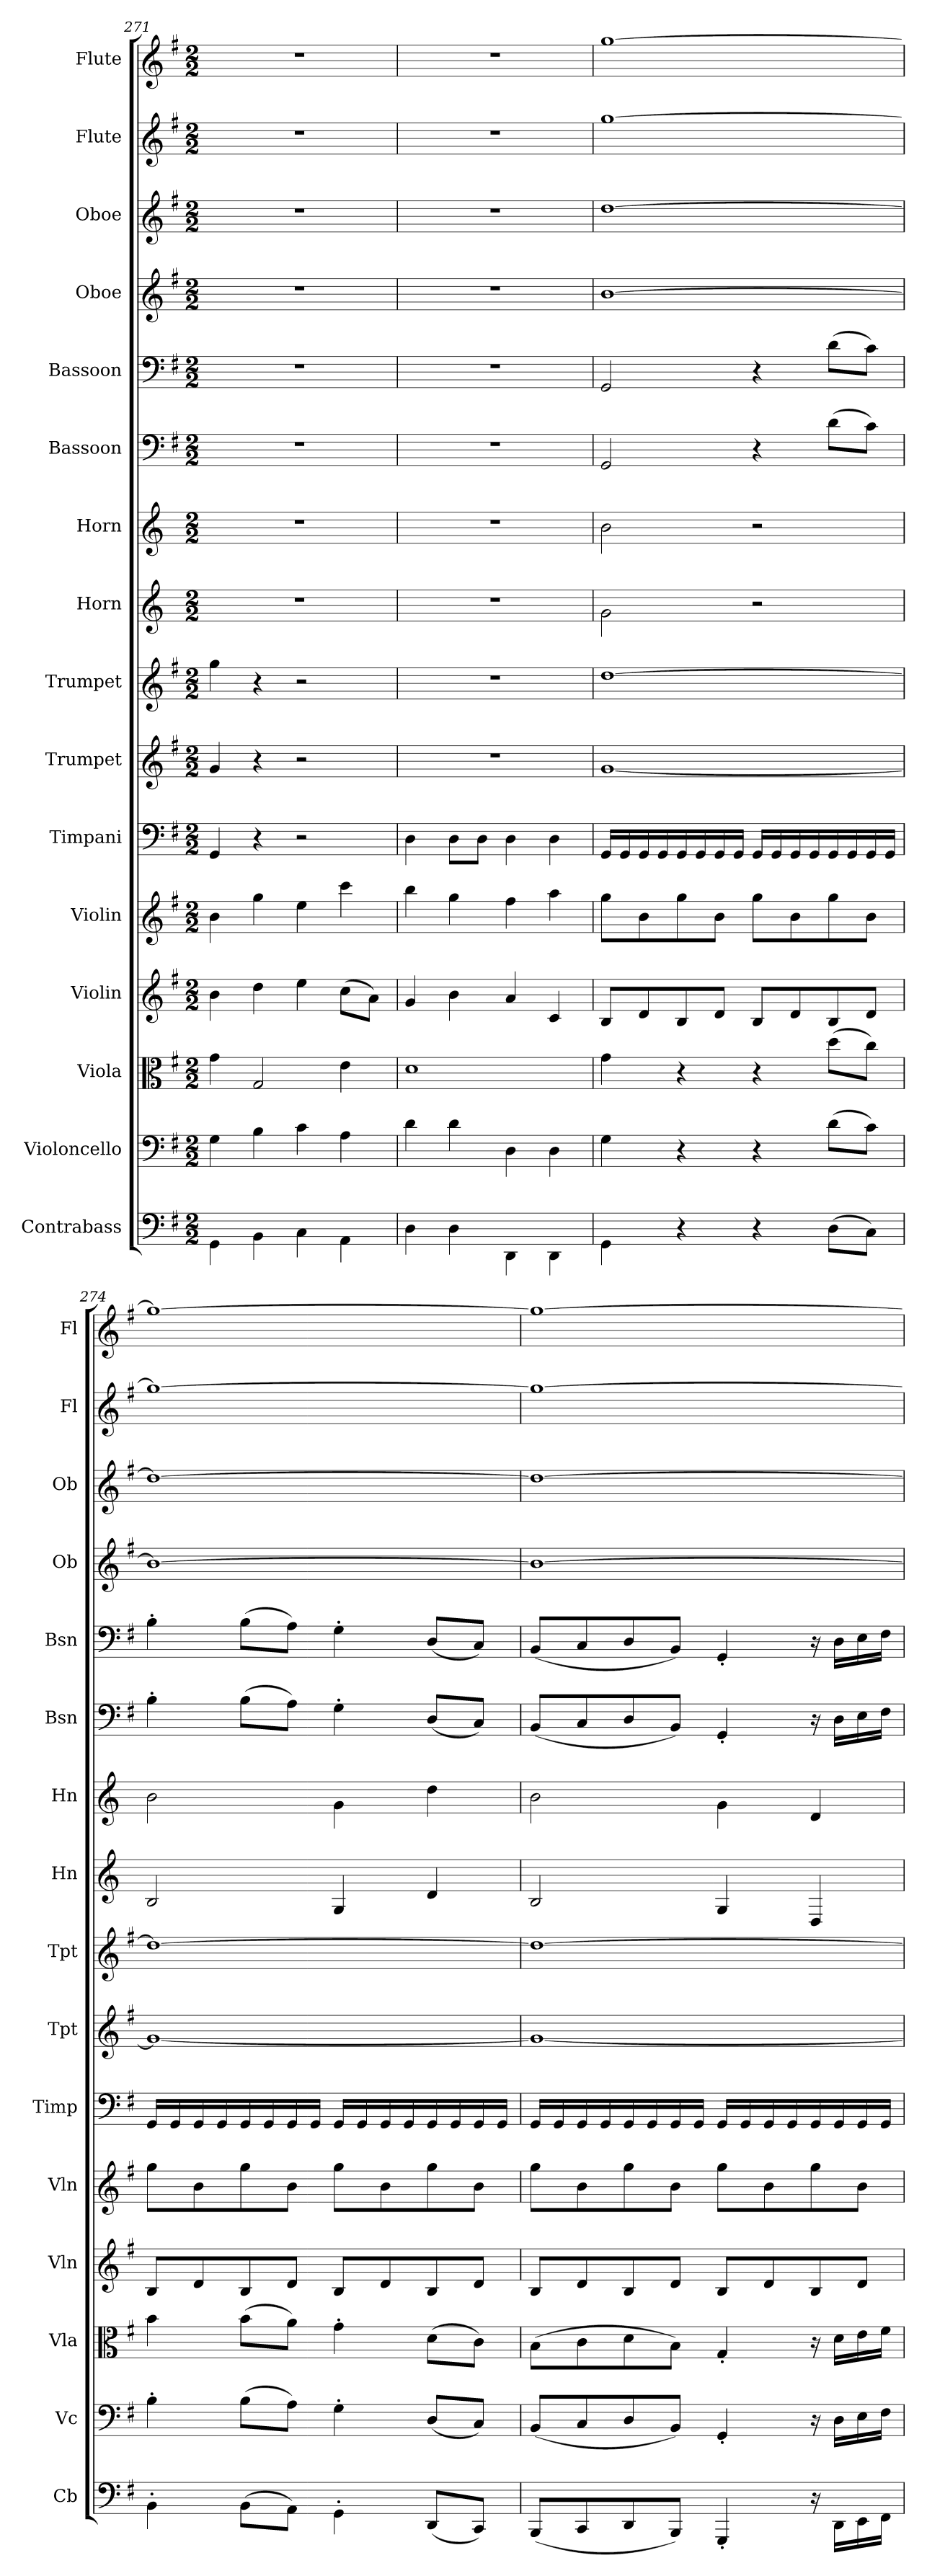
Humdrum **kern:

**kern	**kern	**kern	**kern	**kern	**kern	**kern	**kern	**kern	**kern	**kern	**kern	**kern	**kern	**kern	**kern
*part16	*part15	*part14	*part13	*part12	*part11	*part10	*part9	*part8	*part7	*part6	*part5	*part4	*part3	*part2	*part1
*staff16	*staff15	*staff14	*staff13	*staff12	*staff11	*staff10	*staff9	*staff8	*staff7	*staff6	*staff5	*staff4	*staff3	*staff2	*staff1
*I"Contrabass	*I"Violoncello	*I"Viola	*I"Violin	*I"Violin	*I"Timpani	*I"Trumpet	*I"Trumpet	*I"Horn	*I"Horn	*I"Bassoon	*I"Bassoon	*I"Oboe	*I"Oboe	*I"Flute	*I"Flute
*I'Cb	*I'Vc	*I'Vla	*I'Vln	*I'Vln	*I'Timp	*I'Tpt	*I'Tpt	*I'Hn	*I'Hn	*I'Bsn	*I'Bsn	*I'Ob	*I'Ob	*I'Fl	*I'Fl
*clefF4	*clefF4	*clefC3	*clefG2	*clefG2	*	*clefG2	*clefG2	*clefG2	*clefG2	*clefF4	*clefF4	*clefG2	*clefG2	*clefG2	*clefG2
*k[f#]	*k[f#]	*k[f#]	*k[f#]	*k[f#]	*k[f#]	*k[f#]	*k[f#]	*k[]	*k[]	*k[f#]	*k[f#]	*k[f#]	*k[f#]	*k[f#]	*k[f#]
*M2/2	*M2/2	*M2/2	*M2/2	*M2/2	*M2/2	*M2/2	*M2/2	*M2/2	*M2/2	*M2/2	*M2/2	*M2/2	*M2/2	*M2/2	*M2/2
=271	=271	=271	=271	=271	=271	=271	=271	=271	=271	=271	=271	=271	=271	=271	=271
4GG"\	4G\	4g\	4b\	4b\	4GG/	4g/	4gg\	1r	1r	1r	1r	1r	1r	1r	1r
4BB"\	4B\	2G/	4dd\	4gg\	4r	4r	4r	.	.	.	.	.	.	.	.
4C"\	4c\	.	4ee\	4ee\	2r	2r	2r	.	.	.	.	.	.	.	.
4AA"\	4A\	4e\	(8cc\L	4ccc\	.	.	.	.	.	.	.	.	.	.	.
.	.	.	8a\J)	.	.	.	.	.	.	.	.	.	.	.	.
=272	=272	=272	=272	=272	=272	=272	=272	=272	=272	=272	=272	=272	=272	=272	=272
4D"\	4d\	1d\	4g/	4bb\	4D\	1r	1r	1r	1r	1r	1r	1r	1r	1r	1r
4D"\	4d\	.	4b\	4gg\	8D\L	.	.	.	.	.	.	.	.	.	.
.	.	.	.	.	8D\J	.	.	.	.	.	.	.	.	.	.
4DD"\	4D\	.	4a/	4ff#\	4D\	.	.	.	.	.	.	.	.	.	.
4DD"\	4D\	.	4c/	4aa\	4D\	.	.	.	.	.	.	.	.	.	.
=273	=273	=273	=273	=273	=273	=273	=273	=273	=273	=273	=273	=273	=273	=273	=273
4GG"\	4G\	4g\	8B/L	8gg\L	16GG/LL	[1g/	[1dd\	2g\	2b\	2GG/	2GG/	[1b\	[1dd\	[1gg\	[1gg\
.	.	.	.	.	16GG/	.	.	.	.	.	.	.	.	.	.
.	.	.	8d/	8b\	16GG/	.	.	.	.	.	.	.	.	.	.
.	.	.	.	.	16GG/	.	.	.	.	.	.	.	.	.	.
4r	4r	4r	8B/	8gg\	16GG/	.	.	.	.	.	.	.	.	.	.
.	.	.	.	.	16GG/	.	.	.	.	.	.	.	.	.	.
.	.	.	8d/J	8b\J	16GG/	.	.	.	.	.	.	.	.	.	.
.	.	.	.	.	16GG/JJ	.	.	.	.	.	.	.	.	.	.
4r	4r	4r	8B/L	8gg\L	16GG/LL	.	.	2r	2r	4r	4r	.	.	.	.
.	.	.	.	.	16GG/	.	.	.	.	.	.	.	.	.	.
.	.	.	8d/	8b\	16GG/	.	.	.	.	.	.	.	.	.	.
.	.	.	.	.	16GG/	.	.	.	.	.	.	.	.	.	.
(8D"\L	(8d\L	(8dd\L	8B/	8gg\	16GG/	.	.	.	.	(8d\L	(8d\L	.	.	.	.
.	.	.	.	.	16GG/	.	.	.	.	.	.	.	.	.	.
8C"\J)	8c\J)	8cc\J)	8d/J	8b\J	16GG/	.	.	.	.	8c\J)	8c\J)	.	.	.	.
.	.	.	.	.	16GG/JJ	.	.	.	.	.	.	.	.	.	.
=274	=274	=274	=274	=274	=274	=274	=274	=274	=274	=274	=274	=274	=274	=274	=274
4BB'"\	4B'\	4b\	8B/L	8gg\L	16GG/LL	1g/_	1dd\_	2B/	2b\	4B'\	4B'\	1b\_	1dd\_	1gg\_	1gg\_
.	.	.	.	.	16GG/	.	.	.	.	.	.	.	.	.	.
.	.	.	8d/	8b\	16GG/	.	.	.	.	.	.	.	.	.	.
.	.	.	.	.	16GG/	.	.	.	.	.	.	.	.	.	.
(8BB"\L	(8B\L	(8b\L	8B/	8gg\	16GG/	.	.	.	.	(8B\L	(8B\L	.	.	.	.
.	.	.	.	.	16GG/	.	.	.	.	.	.	.	.	.	.
8AA"\J)	8A\J)	8a\J)	8d/J	8b\J	16GG/	.	.	.	.	8A\J)	8A\J)	.	.	.	.
.	.	.	.	.	16GG/JJ	.	.	.	.	.	.	.	.	.	.
4GG'"\	4G'\	4g'\	8B/L	8gg\L	16GG/LL	.	.	4G/	4g\	4G'\	4G'\	.	.	.	.
.	.	.	.	.	16GG/	.	.	.	.	.	.	.	.	.	.
.	.	.	8d/	8b\	16GG/	.	.	.	.	.	.	.	.	.	.
.	.	.	.	.	16GG/	.	.	.	.	.	.	.	.	.	.
(8DD"/L	(8D/L	(8d\L	8B/	8gg\	16GG/	.	.	4d/	4dd\	(8D/L	(8D/L	.	.	.	.
.	.	.	.	.	16GG/	.	.	.	.	.	.	.	.	.	.
8CC"/J)	8C/J)	8c\J)	8d/J	8b\J	16GG/	.	.	.	.	8C/J)	8C/J)	.	.	.	.
.	.	.	.	.	16GG/JJ	.	.	.	.	.	.	.	.	.	.
=275	=275	=275	=275	=275	=275	=275	=275	=275	=275	=275	=275	=275	=275	=275	=275
(8BBB"/L	(8BB/L	(8B\L	8B/L	8gg\L	16GG/LL	1g/_	1dd\_	2B/	2b\	(8BB/L	(8BB/L	1b\_	1dd\_	1gg\_	1gg\_
.	.	.	.	.	16GG/	.	.	.	.	.	.	.	.	.	.
8CC"/	8C/	8c\	8d/	8b\	16GG/	.	.	.	.	8C/	8C/	.	.	.	.
.	.	.	.	.	16GG/	.	.	.	.	.	.	.	.	.	.
8DD"/	8D/	8d\	8B/	8gg\	16GG/	.	.	.	.	8D/	8D/	.	.	.	.
.	.	.	.	.	16GG/	.	.	.	.	.	.	.	.	.	.
8BBB"/J)	8BB/J)	8B\J)	8d/J	8b\J	16GG/	.	.	.	.	8BB/J)	8BB/J)	.	.	.	.
.	.	.	.	.	16GG/JJ	.	.	.	.	.	.	.	.	.	.
4GGG'"/	4GG'/	4G'/	8B/L	8gg\L	16GG/LL	.	.	4G/	4g\	4GG'/	4GG'/	.	.	.	.
.	.	.	.	.	16GG/	.	.	.	.	.	.	.	.	.	.
.	.	.	8d/	8b\	16GG/	.	.	.	.	.	.	.	.	.	.
.	.	.	.	.	16GG/	.	.	.	.	.	.	.	.	.	.
16r	16r	16r	8B/	8gg\	16GG/	.	.	4D/	4d/	16r	16r	.	.	.	.
16DD"\LL	16D\LL	16d\LL	.	.	16GG/	.	.	.	.	16D\LL	16D\LL	.	.	.	.
16EE"\	16E\	16e\	8d/J	8b\J	16GG/	.	.	.	.	16E\	16E\	.	.	.	.
16FF#"\JJ	16F#\JJ	16f#\JJ	.	.	16GG/JJ	.	.	.	.	16F#\JJ	16F#\JJ	.	.	.	.
=	=	=	=	=	=	=	=	=	=	=	=	=	=	=	=
*-	*-	*-	*-	*-	*-	*-	*-	*-	*-	*-	*-	*-	*-	*-	*-
